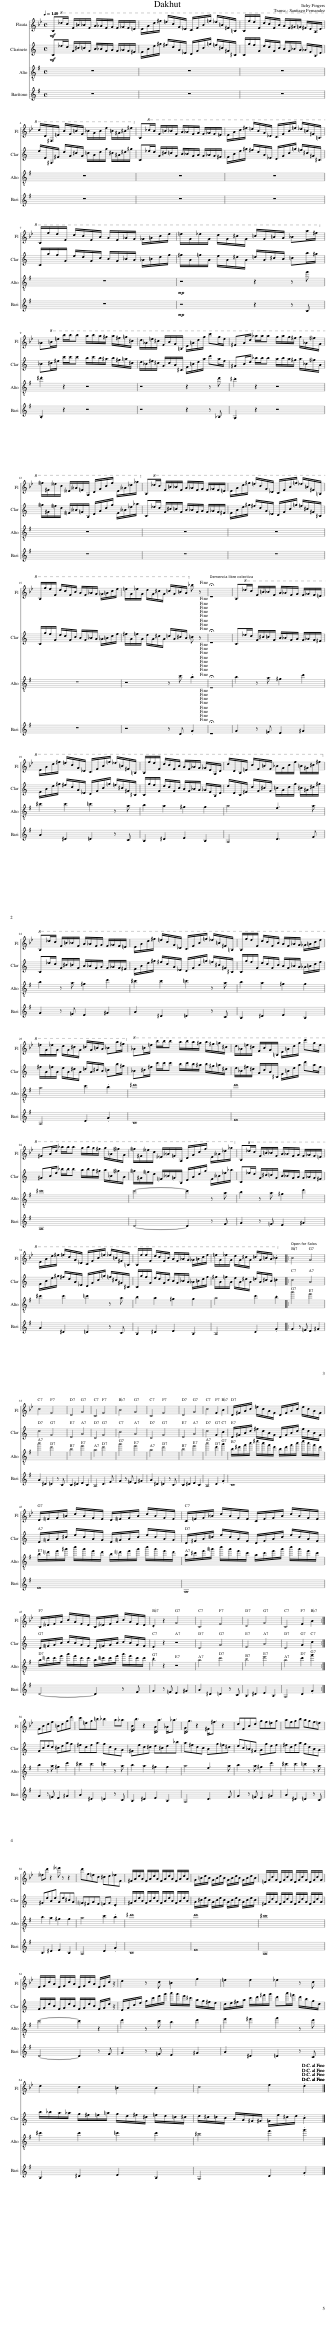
X:1
%%score 1 2 3 4
L:1/8
Q:1/4=140
M:4/4
I:linebreak $
K:Bb
V:1 treble
V:2 treble transpose=-2
V:3 treble-8 transpose=-9
V:4 treble transpose=-21
V:1
!mf! B,!8va(!_d'/c'/ f/=b/_b/f/ a/_a/f/g/ f/_g/f/=e/ | e/a/d'/^f'/ =e'/c'/g/_d/ c/f/b/=f'/ _e'/=b/^f/=B/ | B/f'/e'/f/ d'/c'/f/b/ a/f/^g/=g/ ^f/e/A/d/ |$ d'/d/^F/=e/ c'/f/=b/f/ _b/g/c'/f'/ =b/^g/^c'/^f'/!8va)! | B,!8va(!_d'/c'/ f/=b/_b/f/ a/_a/f/g/ f/_g/f/=e/ | %5
 e/a/d'/^f'/ =e'/c'/g/_d/ c/f/b/=f'/ _e'/=b/^f/=B/ |$ B/f'/e'/f/ d'/c'/f/b/ a/f/_a/g/ _g/=a/c'/e'/ | =e'/g/_e'/g/ d'/g/^c'/g/ =c'/g/=b/a/ _ba'/^f'/!8va)! |$ _A!8va(!=b/=e'/ b'/b'/b' a'/b'/a'/^g'/ a'/^f'/=g'/^c'/ | d'/_a/=e'/^c'/ f/b/g/=B/ e/=a/d'/g'/ c''g'/e'/ | %10
 ^fa/d'/ _a'/a'/a' g'/a'/g'/^f'/ g'/_a/!courtesy!^f'/g/ |$ !courtesy!=f'/^f/!courtesy!_e'/c'/ !courtesy!_e/!courtesy!_a/=f/A/ d/g/c'/f'/ e/!courtesy!_a/_d'/_g'/!8va)! | B,!8va(!_d'/c'/ f/=b/_b/f/ a/_a/f/g/ f/_g/f/=e/ | e/a/d'/^f'/ =e'/c'/g/_d/ c/f/b/=f'/ _e'/=b/^f/=B/ |$ B/f'/e'/f/ d'/c'/f/b/ a/f/_a/g/ _g/=a/c'/e'/ | %15
 =e'/g/_e'/g/ d'/g/^c'/g/ =c'/g/=b/a/!8va)! _b z!fine! | x8 | B,!8va(!_d'/c'/ f/=b/_b/f/ a/_a/f/g/ f/_g/f/=e/ |$ e/a/d'/^f'/ =e'/c'/g/_d/ c/f/b/=f'/ _e'/=b/^f/=B/ | B/f'/e'/f/ d'/c'/f/b/ a/f/_a/g/ _g/e/A/d/ | %20
 d'/d/B/=e/ c'/f/=b/f/ _b/g/c'/f'/ =b/^g/^c'/^f'/!8va)! |$!8va(! B_d'/c'/ f/=b/_b/f/ a/_a/f/g/ f/_g/f/=e/ | e/a/d'/^f'/ =e'/c'/g/_d/ c/f/b/=f'/ _e'/=b/^f/=B/ | B/f'/e'/f/ d'/c'/f/b/ a/f/_a/g/ _g/=a/c'/e'/ |$ =e'/g/_e'/g/ d'/g/^c'/g/ =c'/g/=b/a/ _ba'/^f'/!8va)! | %25
!8va(! _a=b/=e'/ b'/b'/b' a'/b'/a'/^g'/ a'/^f'/=g'/^c'/ | d'/_a/=e'/^c'/ f/b/g/=B/ e/=a/d'/g'/ c''g'/e'/ |$ ^fa/d'/ _a'/a'/a' g'/a'/g'/^f'/ g'/_a/!courtesy!^f'/g/ | !courtesy!=f'/^f/!courtesy!_e'/c'/ !courtesy!_e/!courtesy!_a/=f/A/ d/g/c'/f'/ e/!courtesy!_a/_d'/_g'/!8va)! | B,!8va(!_d'/c'/ f/=b/_b/f/ a/_a/f/g/ f/_g/f/=e/ |$ %30
 e/a/d'/^f'/ =e'/c'/g/_d/ c/f/b/=f'/ _e'/=b/^f/=B/ | B/f'/e'/f/ d'/c'/f/b/ a/f/_a/g/ _g/=a/c'/e'/ | =e'/g/_e'/g/ d'/g/^c'/g/ =c'/g/=b/a/ ._b2!8va)! |: B4 G4 |$ c4 F4 | %35
 D4 G4 | C4 F4 | B4 G4 | C4 F4 | D4 G4 | %40
 c4 F2 B2 | D/^F/A/c/ =e/c/A/F/ D/F/A/c/ e/c/A/F/ |$ D/!courtesy!=F/G/=B/ d/B/G/F/ D/!courtesy!=F/G/B/ d/B/G/F/ | C/=E/G/!courtesy!_B/ d/B/G/E/ C/E/G/B/ d/B/G/E/ |$ C/!courtesy!_E/F/A/ c/A/F/E/ C/!courtesy!_E/F/A/ c/A/F/E/ | %45
 .D2 z2 G4 | C4 F4 | D4 G4 | C4 F2 B2 :|$ FBdf =Bdgd' | %50
 c'=eg=b _b2 a_a | B<b z2 A<a _A<_a | G<g z2 ^F<^f z2 | dFBd gf=eg | afgb agf=e |$ %55
 !courtesy!_ed' z2 !courtesy!_e' z z2 | d'f=ec ^cd_eF | ^F/A/d/A/ F/A/d/A/ F/A/d/A/ F/A/d/A/ | G/=B/d/B/ G/B/d/B/ G/B/d/B/ G/B/d/B/ | =E/G/c/G/ E/G/c/G/ E/G/c/G/ E/G/c/G/ |$ %60
 E/F/c/A/ E/F/c/A/ E/F/c/A/ E/F/c/ z/ | d2 z c =B2 f2 | =e2 e2 _e2 z c |$ d2 c2 =B2 B2 | c4 e2 .d2!D.C.! |] %65
V:2
[K:C]!mf! C_e/d/ G/^c/=c/G/ B/_B/G/A/ G/_A/G/^F/ | F/B/e/^g/ ^f/d/A/_E/ D/G/c/=g/ =f/^c/^G/^C/ | C/g/f/G/ e/d/G/c/ B/G/_B/A/ _A/F/B,/E/ |$ e/E/^G,/^F/ d/G/^c/G/ =c/A/d/g/ ^c/^A/^d/^g/ | C_e/d/ G/^c/=c/G/ B/_B/G/A/ G/_A/G/^F/ | %5
 F/B/e/^g/ ^f/d/A/_E/ D/G/c/=g/ =f/^c/^G/^C/ |$ C/g/f/G/ e/d/G/c/ B/G/_B/A/ _A/=B/d/f/ | ^f/A/=f/A/ e/A/^d/A/ =d/A/^c/B/ =cb/^g/ |$ _B^c/^f/ c'/c'/c' b/c'/b/^a/ b/^g/=a/^d/ | e/_B/^f/^d/ G/c/A/^C/ F/=B/e/a/ d'a/f/ | %10
 ^GB/e/ _b/b/b a/b/a/^g/ a/_B/!courtesy!^g/A/ |$ !courtesy!=g/^G/!courtesy!=f/d/ !courtesy!=F/!courtesy!_B/=G/B,/ E/A/d/g/ F/!courtesy!_B/_e/_a/ | C_e/d/ G/^c/=c/G/ B/_B/G/A/ G/_A/G/^F/ | F/B/e/^g/ ^f/d/A/_E/ D/G/c/=g/ =f/^c/^G/^C/ |$ C/g/f/G/ e/d/G/c/ B/G/_B/A/ _A/=B/d/f/ | %15
 ^f/A/=f/A/ e/A/^d/A/ =d/A/^c/B/ =c z | x8 | C_e/d/ G/^c/=c/G/ B/_B/G/A/ G/_A/G/^F/ |$ F/B/e/^g/ ^f/d/A/_E/ D/G/c/=g/ =f/^c/^G/^C/ | C/g/f/G/ e/d/G/c/ B/G/_B/A/ _A/F/B,/E/ | %20
 e/E/C/^F/ d/G/^c/G/ =c/A/d/g/ ^c/^A/^d/^g/ |$ C_e/d/ G/^c/=c/G/ B/_B/G/A/ G/_A/G/^F/ | F/B/e/^g/ ^f/d/A/_E/ D/G/c/=g/ =f/^c/^G/^C/ | C/g/f/G/ e/d/G/c/ B/G/_B/A/ _A/=B/d/f/ |$ ^f/A/=f/A/ e/A/^d/A/ =d/A/^c/B/ =cb/^g/ | %25
 _B^c/^f/ c'/c'/c' b/c'/b/^a/ b/^g/=a/^d/ | e/_B/^f/^d/ G/c/A/^C/ F/=B/e/a/ d'a/f/ |$ ^GB/e/ _b/b/b a/b/a/^g/ a/_B/!courtesy!^g/A/ | !courtesy!=g/^G/!courtesy!=f/d/ !courtesy!=F/!courtesy!_B/=G/B,/ E/A/d/g/ F/!courtesy!_B/_e/_a/ | C_e/d/ G/^c/=c/G/ B/_B/G/A/ G/_A/G/^F/ |$ %30
 F/B/e/^g/ ^f/d/A/_E/ D/G/c/=g/ =f/^c/^G/^C/ | C/g/f/G/ e/d/G/c/ B/G/_B/A/ _A/=B/d/f/ | ^f/A/=f/A/ e/A/^d/A/ =d/A/^c/B/ .=c2 |: c4 A4 |$ d4 G4 | %35
 E4 A4 | D4 G4 | c4 A4 | D4 G4 | E4 A4 | %40
 d4 G2 c2 | E/^G/B/d/ ^f/d/B/G/ E/G/B/d/ f/d/B/G/ |$ E/!courtesy!=G/A/^c/ e/c/A/G/ E/!courtesy!=G/A/c/ e/c/A/G/ | D/^F/A/!courtesy!=c/ e/c/A/F/ D/F/A/c/ e/c/A/F/ |$ D/!courtesy!=F/G/B/ d/B/G/F/ D/!courtesy!=F/G/B/ d/B/G/F/ | %45
 .E2 z2 z4 | D4 G4 | E4 A4 | D4 G2 c2 :|$ Gced ^ceag | %50
 ^fdfa gdBA | ^Gfd^d e^ce_b | a^fdc Bg=f^d | ec_B^G Agef | ^fdfa gdBA |$ %55
 ^GeBe Ae^cA | !courtesy!=G^FAF =FG .E2 | ^G/B/e/B/ G/B/e/B/ G/B/e/B/ G/B/e/B/ | A/^c/e/c/ A/c/e/c/ A/c/e/c/ A/c/e/c/ | ^F/A/d/A/ F/A/d/A/ F/A/d/A/ F/A/d/A/ |$ %60
 F/G/d/B/ F/G/d/B/ F/G/d/B/ F/G/d/ z/ | E/G/c/e/ g/c'/e'/g'/ a'/g'/e'/^c'/ a/g/^f/e/ | d/e/^f/a/ c'/d'/^f'/g'/ d'a'/=f'/ d'/b/g/d/ |$ b/_b/a/_a/ g/^f/=f/=a/ g/e/^f/^d/ =f/e/=d/^d/ | e/^d/=d/c/ B/A/^G/^F/ =G/f/^d/e/ .c2 |] %65
V:3
[K:G] z8 | z8 | z8 |$ z8 | z8 | %5
 z8 |$ z8 |!mp! z4 z2 z e' |$ .^d'2 z2 z4 | z4 z2 z d' | %10
 .^c'2 z2 z4 |$ z8 | z8 | z8 |$ z8 | %15
 z4 z c' .b2 | x8 | b2 z a ^g2 d'2 |$ ^c'2 c'2 =c'2 z a | b2 a2 ^g2 g2 | %20
 a4 f3 a |$ b2 z a ^g2 d'2 | ^c'2 c'2 =c'2 z a | b2 a2 ^g2 g2 |$ a4 c'2 .b2 | %25
 ^d'8 | d'8 |$ ^c'8 | c'4- c'2 z a | b2 z a ^g2 d'2 |$ %30
 ^c'2 c'2 =c'2 z a | b2 a2 ^g2 g2 | a4 c'2 .b2 |: g'4 e'4 |$ a'4 d'4 | %35
 b4 e'4 | a4 d'4 | g'4 e'4 | a4 d'4 | b4 e'4 | %40
 a'4 d'2 g'2 | b/^d'/f'/a'/ ^c''/a'/f'/d'/ b/d'/f'/a'/ c''/a'/f'/d'/ |$ b/!courtesy!=d'/e'/^g'/ b'/g'/e'/d'/ b/!courtesy!=d'/e'/g'/ b'/g'/e'/d'/ | a/^c'/e'/!courtesy!=g'/ b'/g'/e'/c'/ a/c'/e'/g'/ b'/g'/e'/c'/ |$ a/!courtesy!=c'/d'/f'/ a'/f'/d'/c'/ a/!courtesy!=c'/d'/f'/ a'/f'/d'/c'/ | %45
 .b2 z2 z4 | a4 d'4 | b4 e'4 | a4 d'2 g'2 :|$ b2 z a ^g2 d'2 | %50
 ^c'2 c'2 =c'2 z a | b2 a2 ^g2 g2 | a4 f3 a | b2 z a ^g2 d'2 | ^c'2 c'2 =c'2 z a |$ %55
 b2 a2 ^g2 g2 | a4 c'2 .b2 | ^d'8 | d'8 | ^c'8 |$ %60
 c'4- c'2 z2 | d'2 z c' b2 d'2 | e'2 ^e'2 f'2 z d' |$ ^d'2 d'2 =d'2 d'2 | ^c'4 f'2 .g'2 |] %65
V:4
[K:G] z8 | z8 | z8 |$ z8 | z8 | %5
 z8 |$ z8 |!mp! z4 z2 z C |$ .B,2 z2 z4 | z4 z2 z _B, | %10
 .A,2 z2 z4 |$ z8 | z8 | z8 |$ z8 | %15
 z4 z D .G2 | x8 | G2 z =F E2 ^G2 |$ A2 ^D2 =D2 z C | B,2 ^D2 E2 B,2 | %20
 A,4 D3 F |$ G2 z =F E2 ^G2 | A2 ^D2 =D2 z C | B,2 ^D2 E2 B,2 |$ A,4 D2 .G2 | %25
 B,8 | E8 |$ A,8 | D4- D2 z F | G2 z =F E2 ^G2 |$ %30
 A2 ^D2 =D2 z C | B,2 ^D2 E2 B,2 | A,4 D2 .G2 |: G2 z =F E2 ^G2 |$ A2 ^D2 =D2 z C | %35
 B,2 ^D2 E2 B,2 | A,4 D3 F | G2 z =F E2 ^G2 | A2 ^D2 =D2 z C | B,2 ^D2 E2 B,2 | %40
 A,4 D2 .G2 | B,8 |$ E8 | A,8 |$ D4- D2 z F | %45
 G2 z =F E2 ^G2 | A2 ^D2 =D2 z C | B,2 ^D2 E2 B,2 | A,4 D2 .G2 :|$ G2 z =F E2 ^G2 | %50
 A2 ^D2 =D2 z C | B,2 ^D2 E2 B,2 | A,4 D3 F | G2 z =F E2 ^G2 | A2 ^D2 =D2 z C |$ %55
 B,2 ^D2 E2 B,2 | A,4 D2 .G2 | B,8 | E8 | A,8 |$ %60
 D4- D2 z F | G2 z =F E2 ^G2 | A2 ^D2 =D2 z C |$ B,2 ^D2 E2 B,2 | A,4 D2 .G2 |] %65
